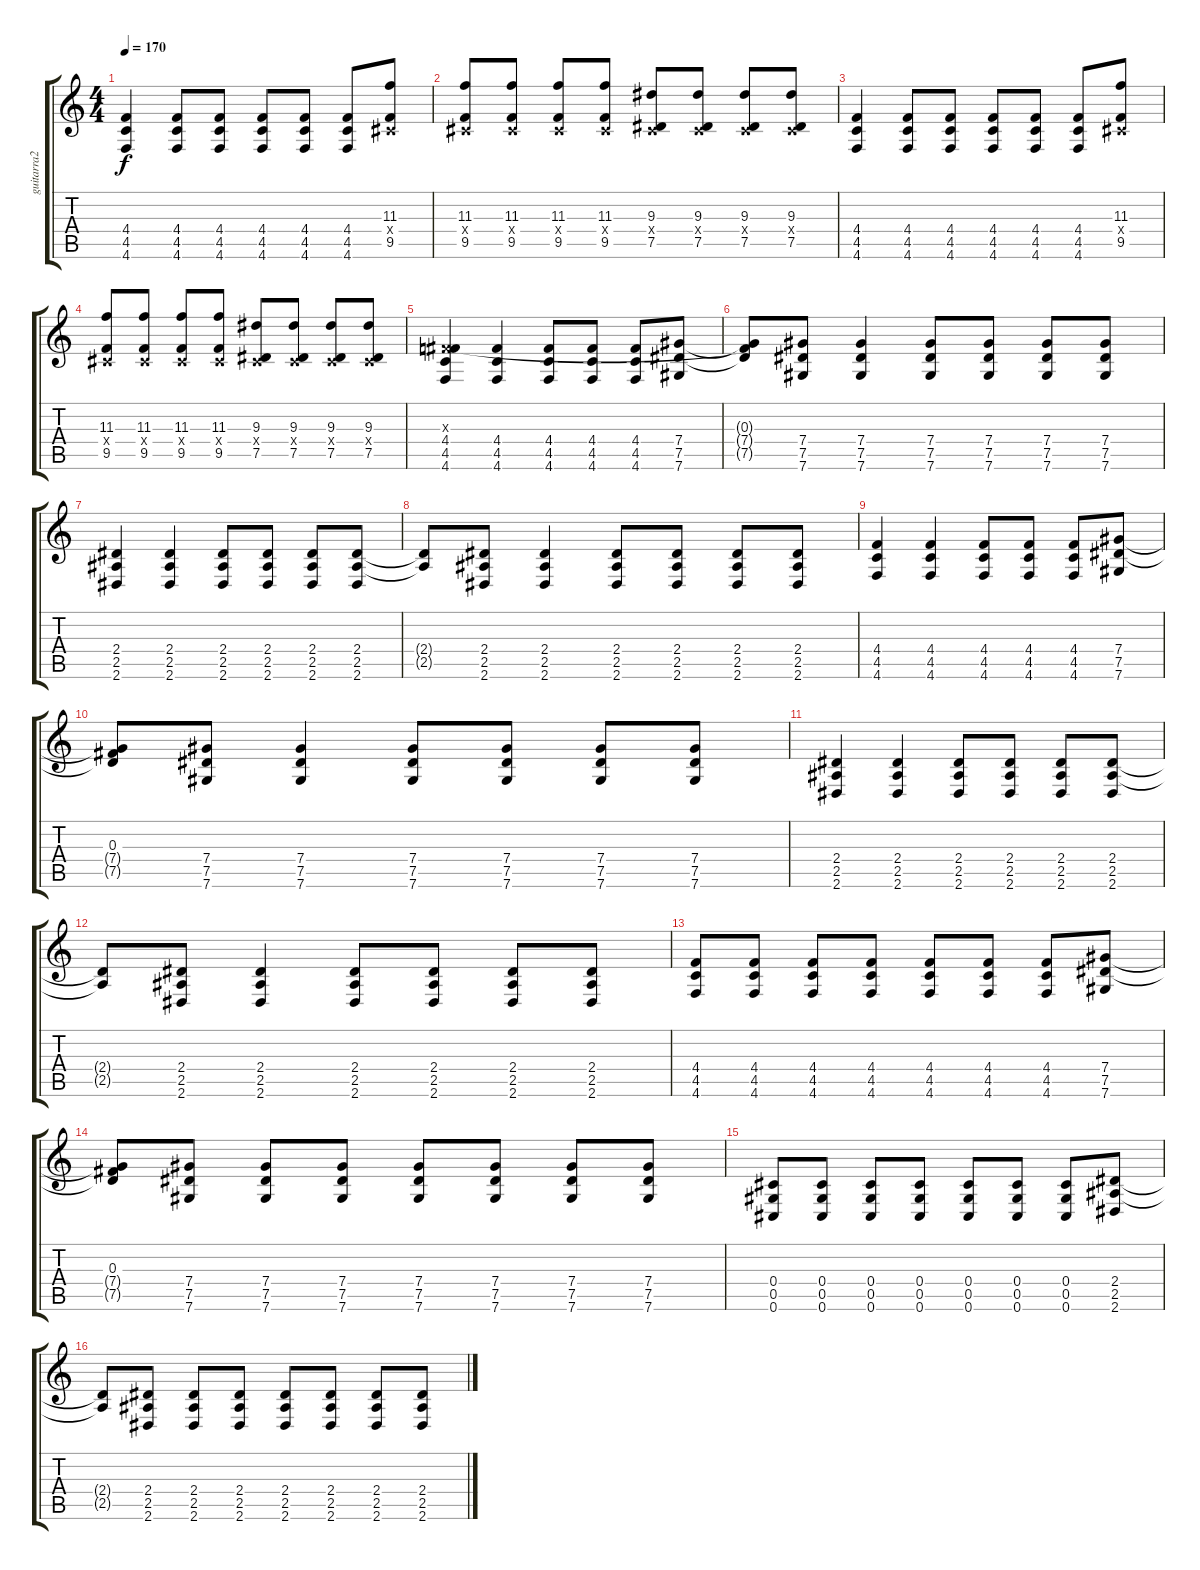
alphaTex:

\track ("guitarra2" "guitarra2") {instrument distortionguitar}
\staff {score tabs}
\tuning (Eb4 Bb3 Gb3 Db3 Ab2 Db2) {hide}
\ts (4 4)
\tempo 170
\clef g2
\ks c
(4.4 4.5 4.6).4{dy f} (4.4 4.5 4.6).8 (4.4 4.5 4.6).8 (4.4 4.5 4.6).8 (4.4 4.5 4.6).8 (4.4 4.5 4.6).8 (11.3 0.4{x} 9.5).8 |
(11.3 0.4{x} 9.5).8 (11.3 0.4{x} 9.5).8 (11.3 0.4{x} 9.5).8 (11.3 0.4{x} 9.5).8 (9.3 0.4{x} 7.5).8 (9.3 0.4{x} 7.5).8 (9.3 0.4{x} 7.5).8 (9.3 0.4{x} 7.5).8 |
(4.4 4.5 4.6).4 (4.4 4.5 4.6).8 (4.4 4.5 4.6).8 (4.4 4.5 4.6).8 (4.4 4.5 4.6).8 (4.4 4.5 4.6).8 (11.3 0.4{x} 9.5).8 |
(11.3 0.4{x} 9.5).8 (11.3 0.4{x} 9.5).8 (11.3 0.4{x} 9.5).8 (11.3 0.4{x} 9.5).8 (9.3 0.4{x} 7.5).8 (9.3 0.4{x} 7.5).8 (9.3 0.4{x} 7.5).8 (9.3 0.4{x} 7.5).8 |
(0.3{x} 4.4 4.5 4.6).4 (4.4 4.5 4.6).4 (4.4 4.5 4.6).8 (4.4 4.5 4.6).8 (4.4 4.5 4.6).8 (7.4 7.5 7.6).8 |
(0.3{t} 7.4{t} 7.5{t}).8 (7.4 7.5 7.6).8 (7.4 7.5 7.6).4 (7.4 7.5 7.6).8 (7.4 7.5 7.6).8 (7.4 7.5 7.6).8 (7.4 7.5 7.6).8 |
(2.4 2.5 2.6).4 (2.4 2.5 2.6).4 (2.4 2.5 2.6).8 (2.4 2.5 2.6).8 (2.4 2.5 2.6).8 (2.4 2.5 2.6).8 |
(2.4{t} 2.5{t}).8 (2.4 2.5 2.6).8 (2.4 2.5 2.6).4 (2.4 2.5 2.6).8 (2.4 2.5 2.6).8 (2.4 2.5 2.6).8 (2.4 2.5 2.6).8 |
(4.4 4.5 4.6).4 (4.4 4.5 4.6).4 (4.4 4.5 4.6).8 (4.4 4.5 4.6).8 (4.4 4.5 4.6).8 (7.4 7.5 7.6).8 |
(0.3 7.4{t} 7.5{t}).8 (7.4 7.5 7.6).8 (7.4 7.5 7.6).4 (7.4 7.5 7.6).8 (7.4 7.5 7.6).8 (7.4 7.5 7.6).8 (7.4 7.5 7.6).8 |
(2.4 2.5 2.6).4 (2.4 2.5 2.6).4 (2.4 2.5 2.6).8 (2.4 2.5 2.6).8 (2.4 2.5 2.6).8 (2.4 2.5 2.6).8 |
(2.4{t} 2.5{t}).8 (2.4 2.5 2.6).8 (2.4 2.5 2.6).4 (2.4 2.5 2.6).8 (2.4 2.5 2.6).8 (2.4 2.5 2.6).8 (2.4 2.5 2.6).8 |
(4.4 4.5 4.6).8 (4.4 4.5 4.6).8 (4.4 4.5 4.6).8 (4.4 4.5 4.6).8 (4.4 4.5 4.6).8 (4.4 4.5 4.6).8 (4.4 4.5 4.6).8 (7.4 7.5 7.6).8 |
(0.3 7.4{t} 7.5{t}).8 (7.4 7.5 7.6).8 (7.4 7.5 7.6).8 (7.4 7.5 7.6).8 (7.4 7.5 7.6).8 (7.4 7.5 7.6).8 (7.4 7.5 7.6).8 (7.4 7.5 7.6).8 |
(0.4 0.5 0.6).8 (0.4 0.5 0.6).8 (0.4 0.5 0.6).8 (0.4 0.5 0.6).8 (0.4 0.5 0.6).8 (0.4 0.5 0.6).8 (0.4 0.5 0.6).8 (2.4 2.5 2.6).8 |
(2.4{t} 2.5{t}).8 (2.4 2.5 2.6).8 (2.4 2.5 2.6).8 (2.4 2.5 2.6).8 (2.4 2.5 2.6).8 (2.4 2.5 2.6).8 (2.4 2.5 2.6).8 (2.4 2.5 2.6).8
